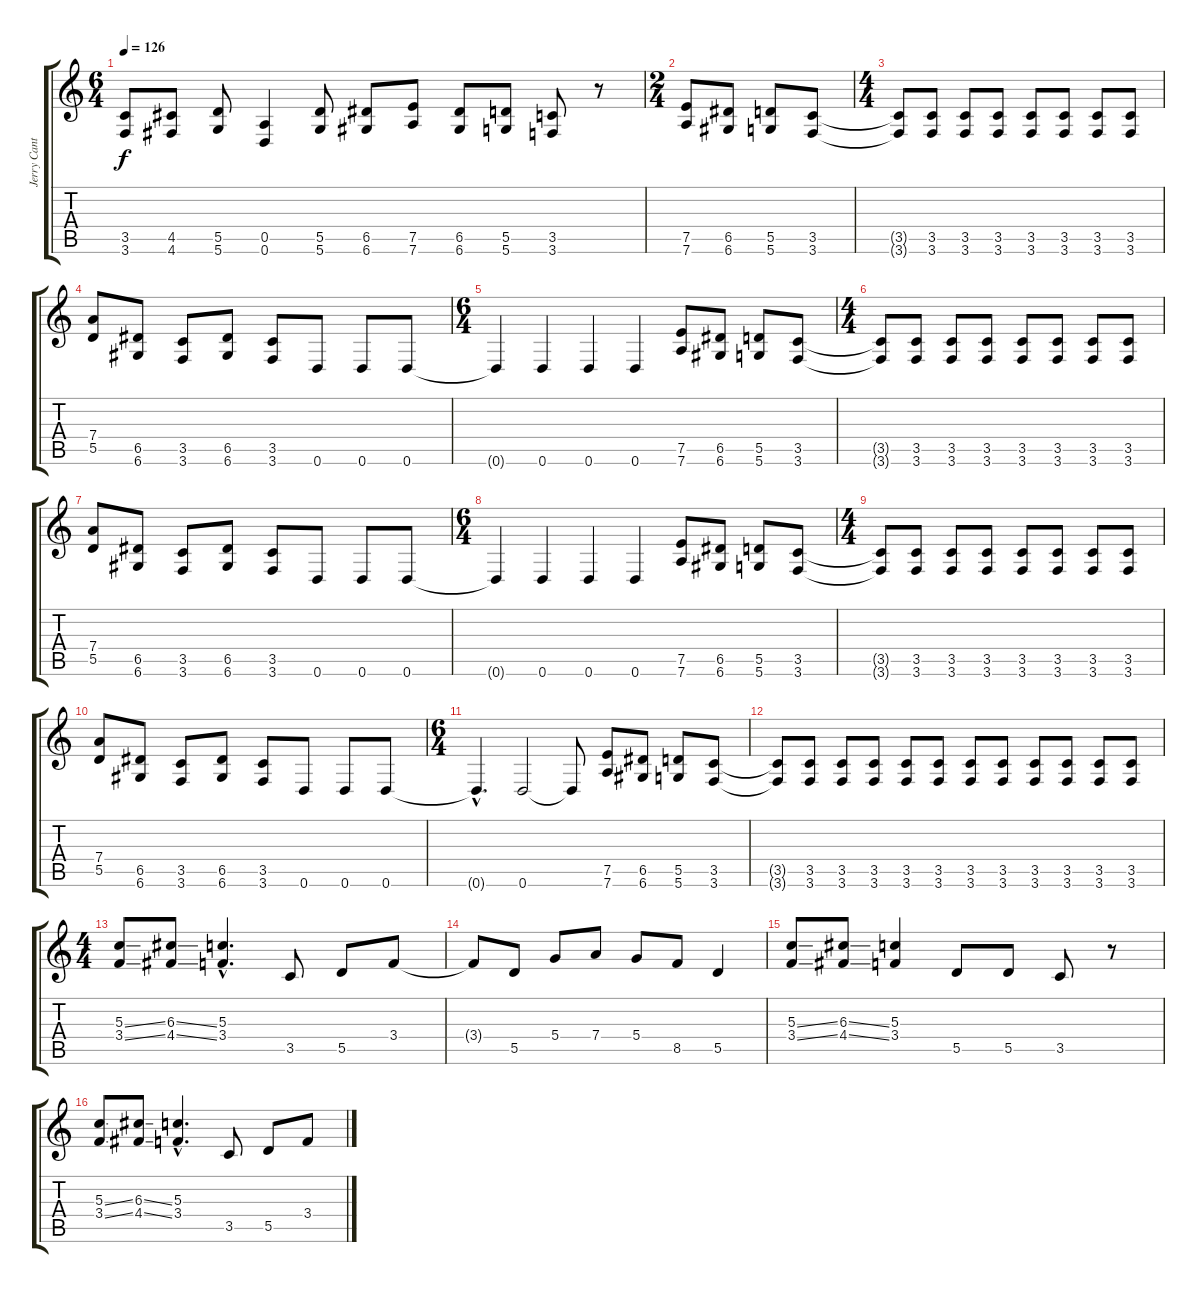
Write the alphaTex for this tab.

\track ("Jerry Cantrell (Guitar 1)" "Jerry Cant") {instrument overdrivenguitar}
\staff {score tabs}
\tuning (E4 B3 G3 D3 A2 D2) {hide}
\ts (6 4)
\tempo 126
\clef g2
\ks c
(3.5 3.6).8{dy f} (4.5 4.6).8 (5.5 5.6).8 (0.5 0.6).4 (5.5 5.6).8 (6.5 6.6).8 (7.5 7.6).8 (6.5 6.6).8 (5.5 5.6).8 (3.5 3.6).8 r.8 |
\ts (2 4)
(7.5 7.6).8 (6.5 6.6).8 (5.5 5.6).8 (3.5 3.6).8 |
\ts (4 4)
(3.5{t} 3.6{t}).8 (3.5 3.6).8 (3.5 3.6).8 (3.5 3.6).8 (3.5 3.6).8 (3.5 3.6).8 (3.5 3.6).8 (3.5 3.6).8 |
(7.4 5.5).8 (6.5 6.6).8 (3.5 3.6).8 (6.5 6.6).8 (3.5 3.6).8 0.6.8 0.6.8 0.6.8 |
\ts (6 4)
0.6{t}.4 0.6.4 0.6.4 0.6.4 (7.5 7.6).8 (6.5 6.6).8 (5.5 5.6).8 (3.5 3.6).8 |
\ts (4 4)
(3.5{t} 3.6{t}).8 (3.5 3.6).8 (3.5 3.6).8 (3.5 3.6).8 (3.5 3.6).8 (3.5 3.6).8 (3.5 3.6).8 (3.5 3.6).8 |
(7.4 5.5).8 (6.5 6.6).8 (3.5 3.6).8 (6.5 6.6).8 (3.5 3.6).8 0.6.8 0.6.8 0.6.8 |
\ts (6 4)
0.6{t}.4 0.6.4 0.6.4 0.6.4 (7.5 7.6).8 (6.5 6.6).8 (5.5 5.6).8 (3.5 3.6).8 |
\ts (4 4)
(3.5{t} 3.6{t}).8 (3.5 3.6).8 (3.5 3.6).8 (3.5 3.6).8 (3.5 3.6).8 (3.5 3.6).8 (3.5 3.6).8 (3.5 3.6).8 |
(7.4 5.5).8 (6.5 6.6).8 (3.5 3.6).8 (6.5 6.6).8 (3.5 3.6).8 0.6.8 0.6.8 0.6.8 |
\ts (6 4)
0.6{hac t}.4{d} 0.6.2 0.6{t}.8 (7.5 7.6).8 (6.5 6.6).8 (5.5 5.6).8 (3.5 3.6).8 |
(3.5{t} 3.6{t}).8 (3.5 3.6).8 (3.5 3.6).8 (3.5 3.6).8 (3.5 3.6).8 (3.5 3.6).8 (3.5 3.6).8 (3.5 3.6).8 (3.5 3.6).8 (3.5 3.6).8 (3.5 3.6).8 (3.5 3.6).8 |
\ts (4 4)
(5.3{ss} 3.4{ss}).8 (6.3{ss} 4.4{ss}).8 (5.3{hac} 3.4{hac}).4{d} 3.5.8 5.5.8 3.4.8 |
3.4{t}.8 5.5.8 5.4.8 7.4.8 5.4.8 8.5.8 5.5.4 |
(5.3{ss} 3.4{ss}).8 (6.3{ss} 4.4{ss}).8 (5.3 3.4).4 5.5.8 5.5.8 3.5.8 r.8 |
(5.3{ss} 3.4{ss}).8 (6.3{ss} 4.4{ss}).8 (5.3{hac} 3.4{hac}).4{d} 3.5.8 5.5.8 3.4.8
